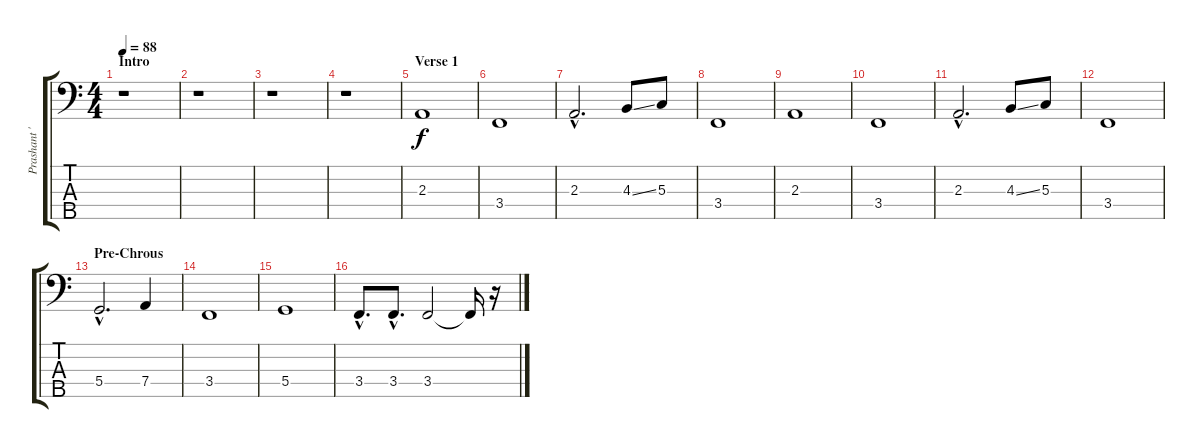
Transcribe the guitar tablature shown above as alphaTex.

\track ("Prashant 'Baz' Raju " "Prashant '") {instrument electricbassfinger}
\staff {score tabs}
\tuning (F2 C2 G1 D1 A0) {hide}
\ts (4 4)
\section ("" "Intro")
\tempo 88
\clef f4
\ks c
r.1{dy f instrument electricbassfinger} |
r.1 |
r.1 |
r.1 |
\section ("" "Verse 1")
2.3.1 |
3.4.1 |
2.3{hac}.2{d} 4.3{ss}.8 5.3.8 |
3.4.1 |
2.3.1 |
3.4.1 |
2.3{hac}.2{d} 4.3{ss}.8 5.3.8 |
3.4.1 |
\section ("" "Pre-Chrous")
5.4{hac}.2{d} 7.4.4 |
3.4.1 |
5.4.1 |
3.4{hac}.8{d} 3.4{hac}.8{d} 3.4.2 3.4{t}.16 r.16
